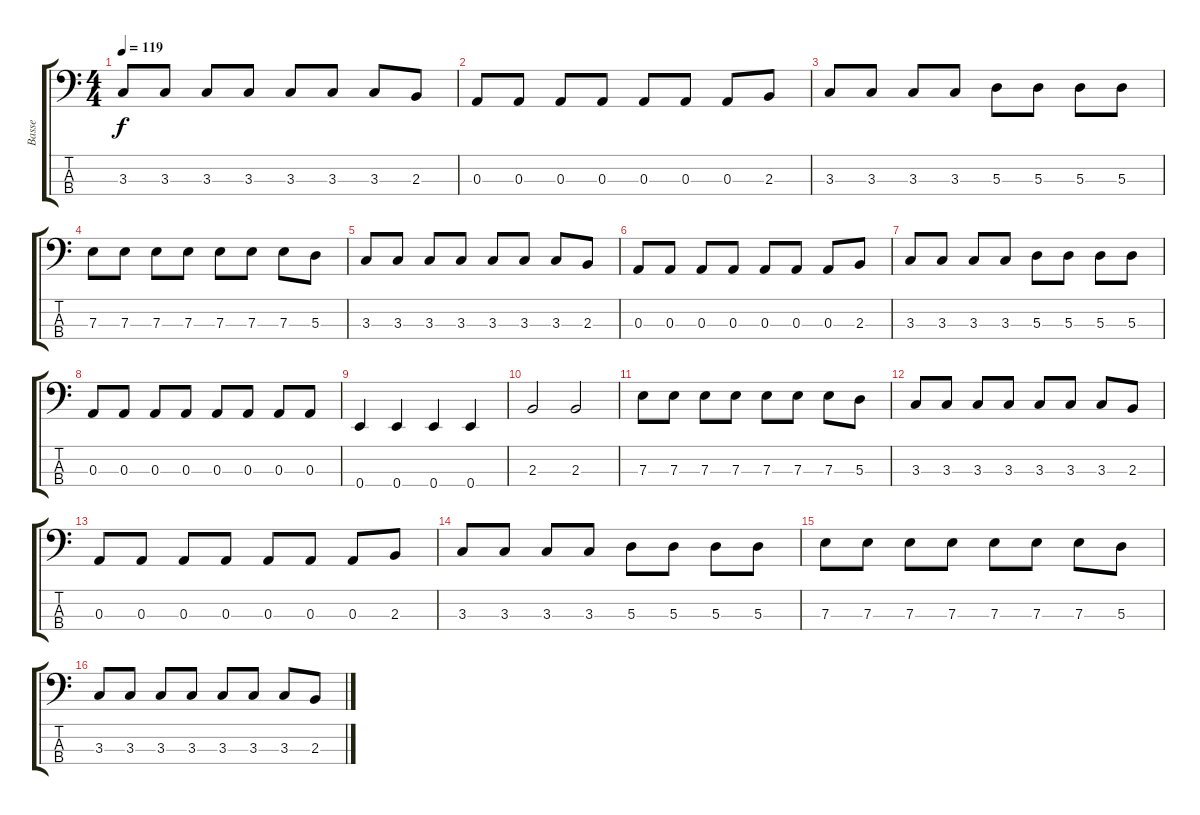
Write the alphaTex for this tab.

\track ("Basse" "Basse") {instrument electricbassfinger}
\staff {score tabs}
\tuning (G2 D2 A1 E1) {hide}
\ts (4 4)
\tempo 119
\clef f4
\ks c
3.3.8{dy f} 3.3.8 3.3.8 3.3.8 3.3.8 3.3.8 3.3.8 2.3.8 |
0.3.8 0.3.8 0.3.8 0.3.8 0.3.8 0.3.8 0.3.8 2.3.8 |
3.3.8 3.3.8 3.3.8 3.3.8 5.3.8 5.3.8 5.3.8 5.3.8 |
7.3.8 7.3.8 7.3.8 7.3.8 7.3.8 7.3.8 7.3.8 5.3.8 |
3.3.8 3.3.8 3.3.8 3.3.8 3.3.8 3.3.8 3.3.8 2.3.8 |
0.3.8 0.3.8 0.3.8 0.3.8 0.3.8 0.3.8 0.3.8 2.3.8 |
3.3.8 3.3.8 3.3.8 3.3.8 5.3.8 5.3.8 5.3.8 5.3.8 |
0.3.8 0.3.8 0.3.8 0.3.8 0.3.8 0.3.8 0.3.8 0.3.8 |
0.4.4 0.4.4 0.4.4 0.4.4 |
2.3.2 2.3.2 |
7.3.8 7.3.8 7.3.8 7.3.8 7.3.8 7.3.8 7.3.8 5.3.8 |
3.3.8 3.3.8 3.3.8 3.3.8 3.3.8 3.3.8 3.3.8 2.3.8 |
0.3.8 0.3.8 0.3.8 0.3.8 0.3.8 0.3.8 0.3.8 2.3.8 |
3.3.8 3.3.8 3.3.8 3.3.8 5.3.8 5.3.8 5.3.8 5.3.8 |
7.3.8 7.3.8 7.3.8 7.3.8 7.3.8 7.3.8 7.3.8 5.3.8 |
3.3.8 3.3.8 3.3.8 3.3.8 3.3.8 3.3.8 3.3.8 2.3.8
